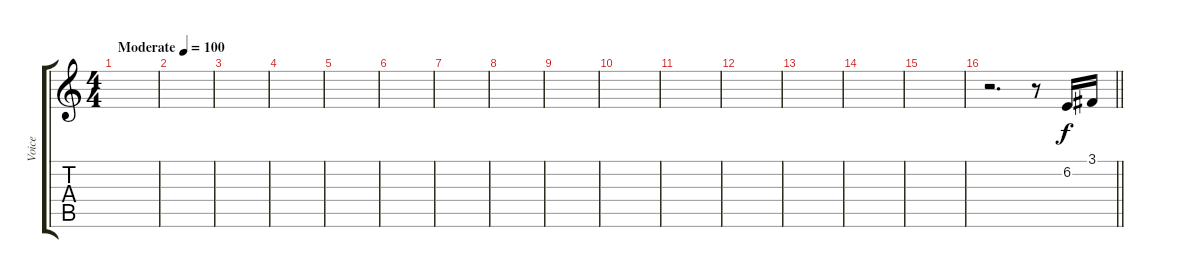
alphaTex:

\track ("Voice" "Voice") {instrument lead6voice}
\staff {score tabs}
\tuning (Eb4 Bb3 Gb3 Db3 Ab2 Eb2) {hide}
\ts (4 4)
\tempo (100 "Moderate")
\clef g2
\ks c
|
|
|
|
|
|
|
|
|
|
|
|
|
|
|
\barLineRight lightlight
r.2{d} r.8 6.2.16 3.1.16
